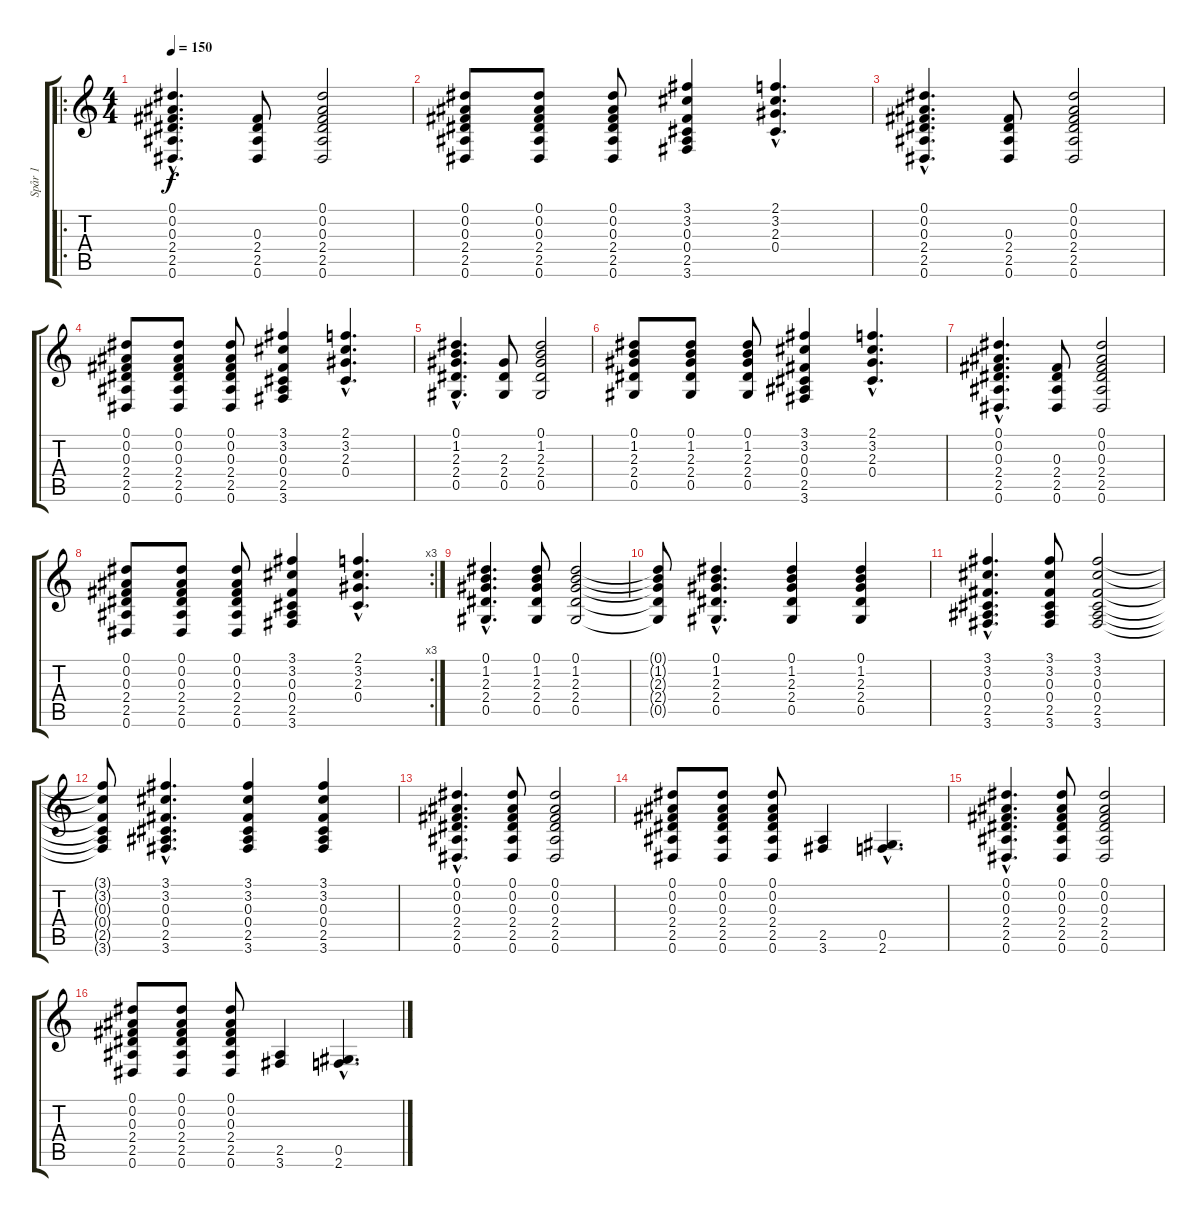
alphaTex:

\track ("Spår 1" "Spår 1") {instrument acousticguitarsteel}
\staff {score tabs}
\tuning (Eb4 Bb3 Gb3 Db3 Ab2 Eb2) {hide}
\ro
\ts (4 4)
\tempo 150
\clef g2
\ks c
(0.1{hac} 0.2{hac} 0.3{hac} 2.4{hac} 2.5{hac} 0.6{hac}).4{d dy f instrument acousticguitarsteel} (0.3 2.4 2.5 0.6).8 (0.1 0.2 0.3 2.4 2.5 0.6).2 |
(0.1 0.2 0.3 2.4 2.5 0.6).8 (0.1 0.2 0.3 2.4 2.5 0.6).8 (0.1 0.2 0.3 2.4 2.5 0.6).8 (3.1 3.2 0.3 0.4 2.5 3.6).4 (2.1{hac} 3.2{hac} 2.3{hac} 0.4{hac}).4{d} |
(0.1{hac} 0.2{hac} 0.3{hac} 2.4{hac} 2.5{hac} 0.6{hac}).4{d} (0.3 2.4 2.5 0.6).8 (0.1 0.2 0.3 2.4 2.5 0.6).2 |
(0.1 0.2 0.3 2.4 2.5 0.6).8 (0.1 0.2 0.3 2.4 2.5 0.6).8 (0.1 0.2 0.3 2.4 2.5 0.6).8 (3.1 3.2 0.3 0.4 2.5 3.6).4 (2.1{hac} 3.2{hac} 2.3{hac} 0.4{hac}).4{d} |
(0.1{hac} 1.2{hac} 2.3{hac} 2.4{hac} 0.5{hac}).4{d} (2.3 2.4 0.5).8 (0.1 1.2 2.3 2.4 0.5).2 |
(0.1 1.2 2.3 2.4 0.5).8 (0.1 1.2 2.3 2.4 0.5).8 (0.1 1.2 2.3 2.4 0.5).8 (3.1 3.2 0.3 0.4 2.5 3.6).4 (2.1{hac} 3.2{hac} 2.3{hac} 0.4{hac}).4{d} |
(0.1{hac} 0.2{hac} 0.3{hac} 2.4{hac} 2.5{hac} 0.6{hac}).4{d} (0.3 2.4 2.5 0.6).8 (0.1 0.2 0.3 2.4 2.5 0.6).2 |
\rc 3
(0.1 0.2 0.3 2.4 2.5 0.6).8 (0.1 0.2 0.3 2.4 2.5 0.6).8 (0.1 0.2 0.3 2.4 2.5 0.6).8 (3.1 3.2 0.3 0.4 2.5 3.6).4 (2.1{hac} 3.2{hac} 2.3{hac} 0.4{hac}).4{d} |
(0.1{hac} 1.2{hac} 2.3{hac} 2.4{hac} 0.5{hac}).4{d} (0.1 1.2 2.3 2.4 0.5).8 (0.1 1.2 2.3 2.4 0.5).2 |
(0.1{t} 1.2{t} 2.3{t} 2.4{t} 0.5{t}).8 (0.1{hac} 1.2{hac} 2.3{hac} 2.4{hac} 0.5{hac}).4{d} (0.1 1.2 2.3 2.4 0.5).4 (0.1 1.2 2.3 2.4 0.5).4 |
(3.1{hac} 3.2{hac} 0.3{hac} 0.4{hac} 2.5{hac} 3.6{hac}).4{d} (3.1 3.2 0.3 0.4 2.5 3.6).8 (3.1 3.2 0.3 0.4 2.5 3.6).2 |
(3.1{t} 3.2{t} 0.3{t} 0.4{t} 2.5{t} 3.6{t}).8 (3.1{hac} 3.2{hac} 0.3{hac} 0.4{hac} 2.5{hac} 3.6{hac}).4{d} (3.1 3.2 0.3 0.4 2.5 3.6).4 (3.1 3.2 0.3 0.4 2.5 3.6).4 |
(0.1{hac} 0.2{hac} 0.3{hac} 2.4{hac} 2.5{hac} 0.6{hac}).4{d} (0.1 0.2 0.3 2.4 2.5 0.6).8 (0.1 0.2 0.3 2.4 2.5 0.6).2 |
(0.1 0.2 0.3 2.4 2.5 0.6).8 (0.1 0.2 0.3 2.4 2.5 0.6).8 (0.1 0.2 0.3 2.4 2.5 0.6).8 (2.5 3.6).4 (0.5{hac} 2.6{hac}).4{d} |
(0.1{hac} 0.2{hac} 0.3{hac} 2.4{hac} 2.5{hac} 0.6{hac}).4{d} (0.1 0.2 0.3 2.4 2.5 0.6).8 (0.1 0.2 0.3 2.4 2.5 0.6).2 |
(0.1 0.2 0.3 2.4 2.5 0.6).8 (0.1 0.2 0.3 2.4 2.5 0.6).8 (0.1 0.2 0.3 2.4 2.5 0.6).8 (2.5 3.6).4 (0.5{hac} 2.6{hac}).4{d}
